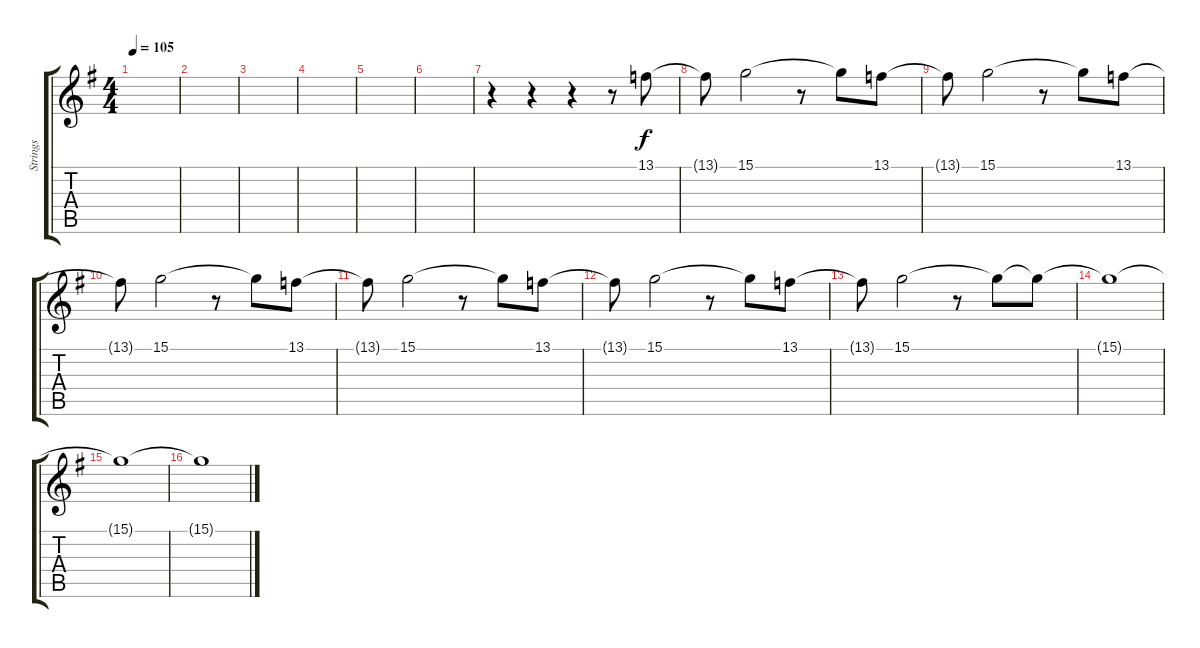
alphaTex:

\track ("Strings" "Strings") {instrument tremolostrings}
\staff {score tabs}
\tuning (E4 B3 G3 D3 A2 E2) {hide}
\ts (4 4)
\tempo 105
\clef g2
\ks g
|
|
|
|
|
|
r.4 r.4 r.4 r.8 13.1.8 |
13.1{t}.8 15.1.2 r.8 15.1{t}.8 13.1.8 |
13.1{t}.8 15.1.2 r.8 15.1{t}.8 13.1.8 |
13.1{t}.8 15.1.2 r.8 15.1{t}.8 13.1.8 |
13.1{t}.8 15.1.2 r.8 15.1{t}.8 13.1.8 |
13.1{t}.8 15.1.2 r.8 15.1{t}.8 13.1.8 |
13.1{t}.8 15.1.2 r.8 15.1{t}.8 15.1{t}.8 |
15.1{t}.1 |
15.1{t}.1 |
15.1{t}.1
